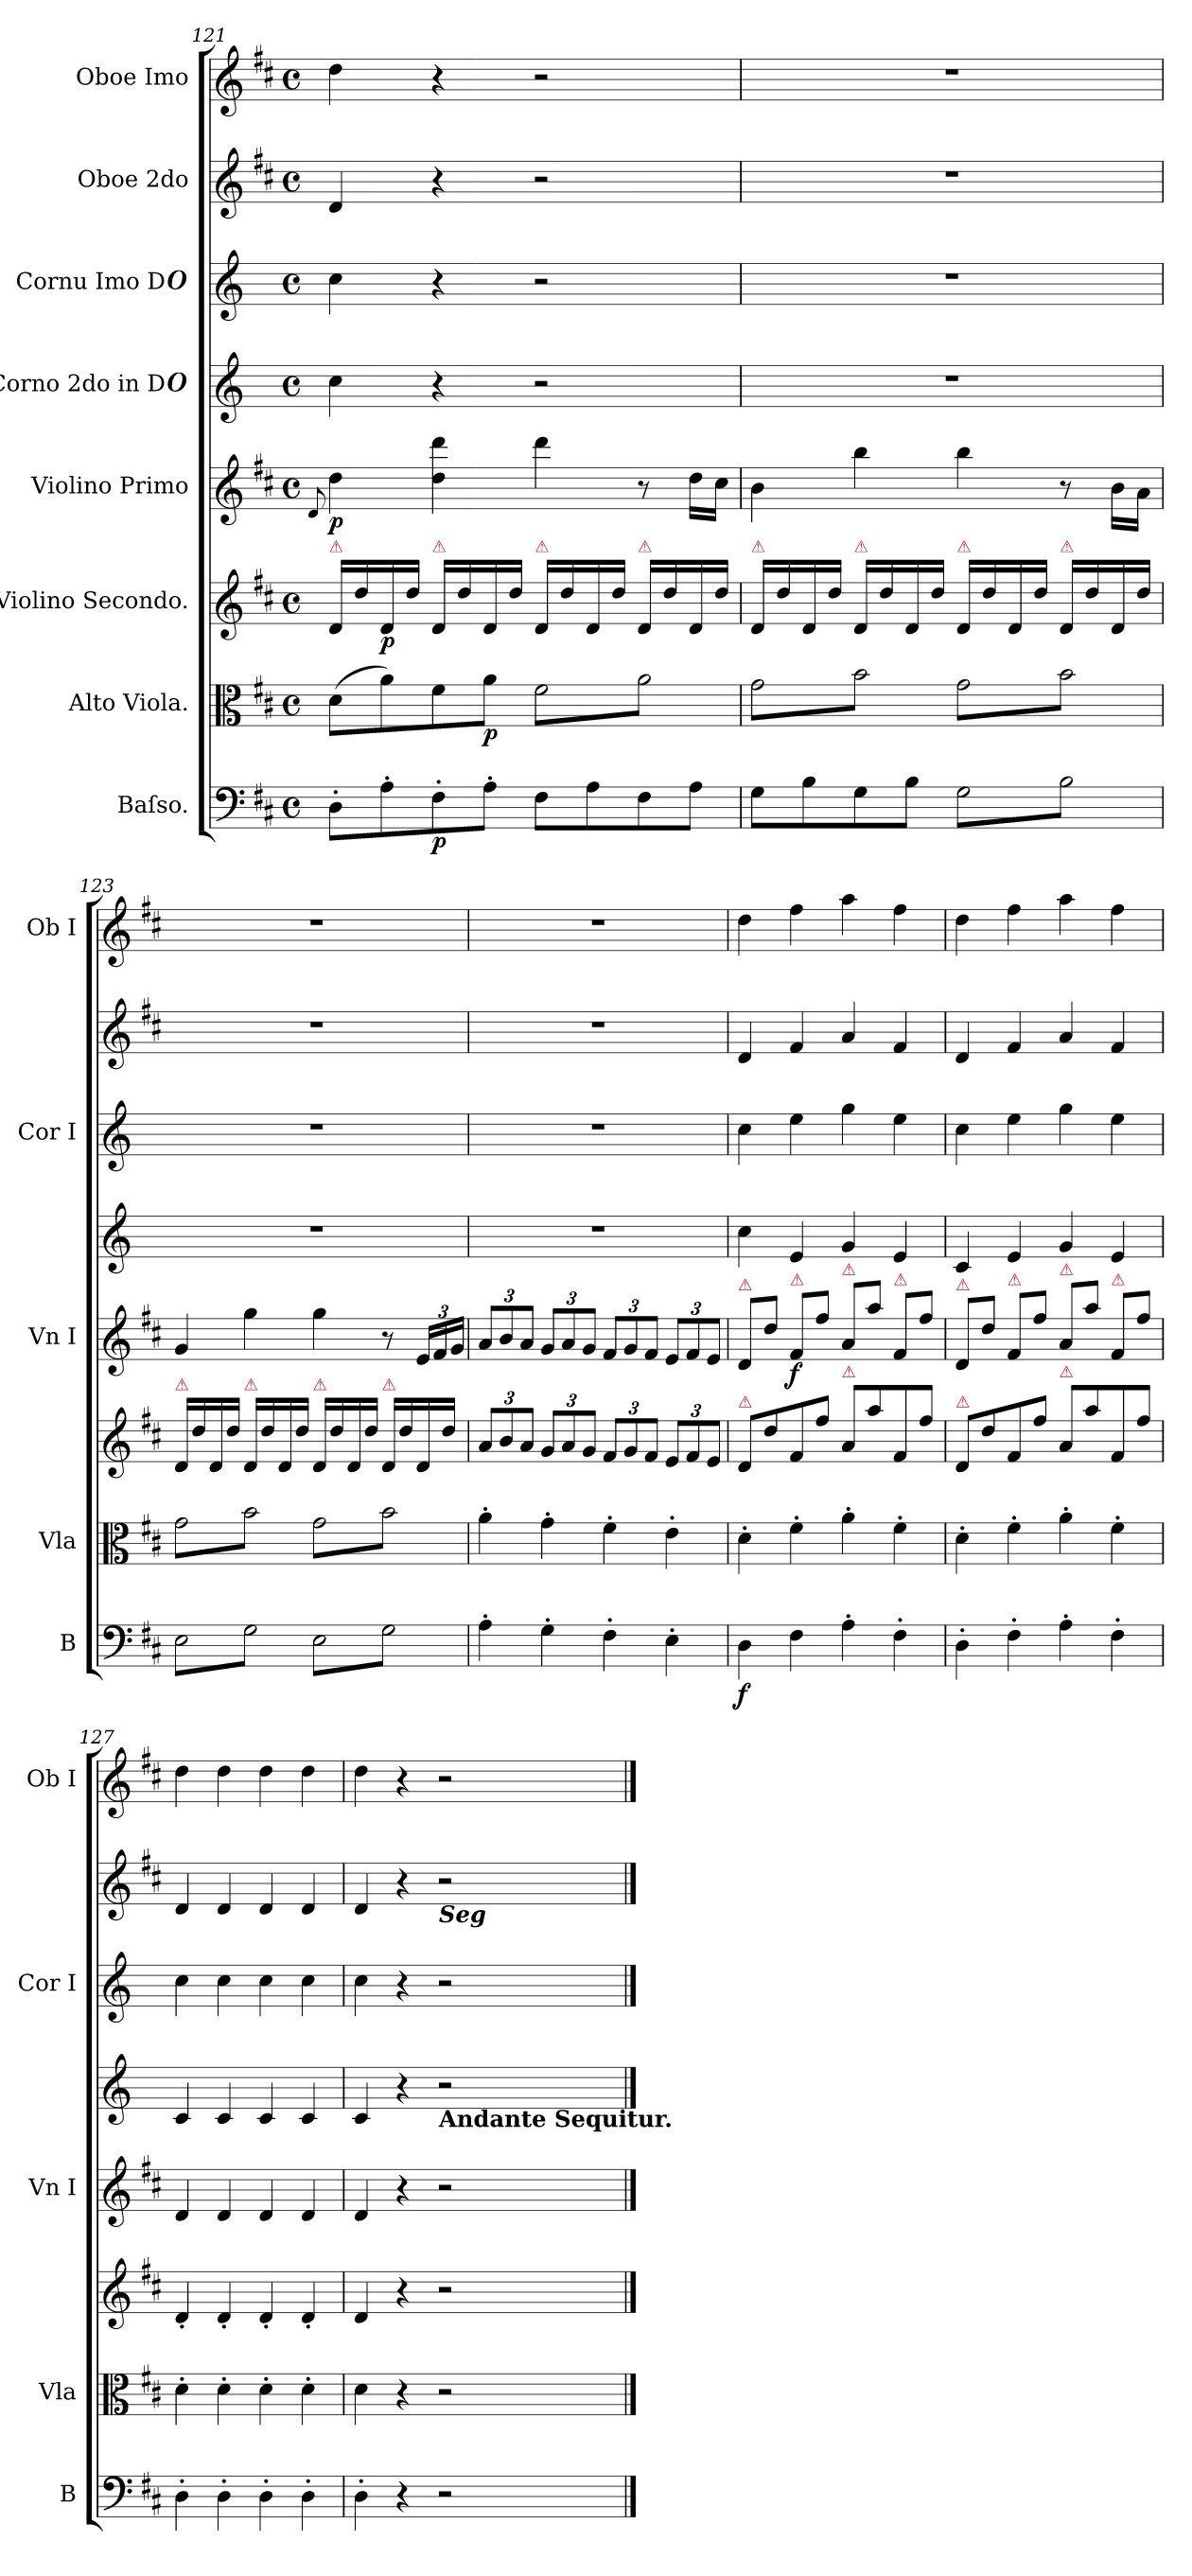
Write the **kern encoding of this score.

**kern	**dynam	**kern	**dynam	**kern	**dynam	**kern	**dynam	**kern	**kern	**kern	**kern
*part8	*part8	*part7	*part7	*part6	*part6	*part5	*part5	*part4	*part3	*part2	*part1
*staff8	*staff8	*staff7	*staff7	*staff6	*staff6	*staff5	*staff5	*staff4	*staff3	*staff2	*staff1
*I"Baſso.	*	*I"Alto Viola.	*	*I"Violino Secondo.	*	*I"Violino Primo	*	*I"Corno 2do in D#	*I"Cornu Imo D#	*I"Oboe 2do	*I"Oboe Imo
*I'B	*	*I'Vla	*	*	*	*I'Vn I	*	*	*I'Cor I	*	*I'Ob I
*clefF4	*	*clefC3	*	*clefG2	*	*clefG2	*	*clefG2	*clefG2	*clefG2	*clefG2
*	*	*	*	*	*	*	*	*ITrd-1c-2	*ITrd-1c-2	*	*
*k[f#c#]	*	*k[f#c#]	*	*k[f#c#]	*	*k[f#c#]	*	*k[f#c#]	*k[f#c#]	*k[f#c#]	*k[f#c#]
*D:	*	*D:	*	*D:	*	*D:	*	*	*	*D:	*D:
*M4/4	*	*M4/4	*	*M4/4	*	*M4/4	*	*M4/4	*M4/4	*M4/4	*M4/4
*met(c)	*	*met(c)	*	*met(c)	*	*met(c)	*	*met(c)	*met(c)	*met(c)	*met(c)
=121	=121	=121	=121	=121	=121	=121	=121	=121	=121	=121	=121
.	.	.	.	.	.	8qqd/	.	.	.	.	.
!	!	!	!	!LO:TX:a:color=crimson:t=⚠	!	!	!	!	!	!	!
8D'\L	.	(8d\L	.	16d/LL	.	4dd\	p	4dd\	4dd\	4d/	4dd\
.	.	.	.	16dd\	.	.	.	.	.	.	.
8A'\	.	8a\)	.	16d/	p	.	.	.	.	.	.
.	.	.	.	16dd\JJ	.	.	.	.	.	.	.
!	!	!	!	!LO:TX:a:color=crimson:t=⚠	!	!	!	!	!	!	!
8F#'\	p	8f#\	.	16d/LL	.	4dd\ 4ddd\	.	4r	4r	4r	4r
.	.	.	.	16dd\	.	.	.	.	.	.	.
8A'\J	.	8a\J	p	16d/	.	.	.	.	.	.	.
.	.	.	.	16dd\JJ	.	.	.	.	.	.	.
!	!	!	!	!LO:TX:a:color=crimson:t=⚠	!	!	!	!	!	!	!
*	*	*tremolo	*	*	*	*	*	*	*	*	*
8F#\L	.	8f#\L	.	16d/LL	.	4ddd\	.	2r	2r	2r	2r
.	.	.	.	16dd\	.	.	.	.	.	.	.
8A\	.	8a\	.	16d/	.	.	.	.	.	.	.
.	.	.	.	16dd\JJ	.	.	.	.	.	.	.
!	!	!	!	!LO:TX:a:color=crimson:t=⚠	!	!	!	!	!	!	!
8F#\	.	8f#\	.	16d/LL	.	8r	.	.	.	.	.
.	.	.	.	16dd\	.	.	.	.	.	.	.
8A\J	.	8a\J	.	16d/	.	16dd\LL	.	.	.	.	.
.	.	.	.	16dd\JJ	.	16cc#\JJ	.	.	.	.	.
=122	=122	=122	=122	=122	=122	=122	=122	=122	=122	=122	=122
!	!	!	!	!LO:TX:a:color=crimson:t=⚠	!	!	!	!	!	!	!
8G\L	.	8g\L	.	16d/LL	.	4b\	.	1r	1r	1r	1r
.	.	.	.	16dd\	.	.	.	.	.	.	.
8B\	.	8b\	.	16d/	.	.	.	.	.	.	.
.	.	.	.	16dd\JJ	.	.	.	.	.	.	.
!	!	!	!	!LO:TX:a:color=crimson:t=⚠	!	!	!	!	!	!	!
8G\	.	8g\	.	16d/LL	.	4bb\	.	.	.	.	.
.	.	.	.	16dd\	.	.	.	.	.	.	.
8B\J	.	8b\J	.	16d/	.	.	.	.	.	.	.
.	.	.	.	16dd\JJ	.	.	.	.	.	.	.
!	!	!	!	!LO:TX:a:color=crimson:t=⚠	!	!	!	!	!	!	!
*tremolo	*	*	*	*	*	*	*	*	*	*	*
8G\L	.	8g\L	.	16d/LL	.	4bb\	.	.	.	.	.
.	.	.	.	16dd\	.	.	.	.	.	.	.
8B\	.	8b\	.	16d/	.	.	.	.	.	.	.
.	.	.	.	16dd\JJ	.	.	.	.	.	.	.
!	!	!	!	!LO:TX:a:color=crimson:t=⚠	!	!	!	!	!	!	!
8G\	.	8g\	.	16d/LL	.	8r	.	.	.	.	.
.	.	.	.	16dd\	.	.	.	.	.	.	.
8B\J	.	8b\J	.	16d/	.	16b\LL	.	.	.	.	.
.	.	.	.	16dd\JJ	.	16a\JJ	.	.	.	.	.
=123	=123	=123	=123	=123	=123	=123	=123	=123	=123	=123	=123
!	!	!	!	!LO:TX:a:color=crimson:t=⚠	!	!	!	!	!	!	!
8E\L	.	8g\L	.	16d/LL	.	4g/	.	1r	1r	1r	1r
.	.	.	.	16dd\	.	.	.	.	.	.	.
8G\	.	8b\	.	16d/	.	.	.	.	.	.	.
.	.	.	.	16dd\JJ	.	.	.	.	.	.	.
!	!	!	!	!LO:TX:a:color=crimson:t=⚠	!	!	!	!	!	!	!
8E\	.	8g\	.	16d/LL	.	4gg\	.	.	.	.	.
.	.	.	.	16dd\	.	.	.	.	.	.	.
8G\J	.	8b\J	.	16d/	.	.	.	.	.	.	.
.	.	.	.	16dd\JJ	.	.	.	.	.	.	.
!	!	!	!	!LO:TX:a:color=crimson:t=⚠	!	!	!	!	!	!	!
8E\L	.	8g\L	.	16d/LL	.	4gg\	.	.	.	.	.
.	.	.	.	16dd\	.	.	.	.	.	.	.
8G\	.	8b\	.	16d/	.	.	.	.	.	.	.
.	.	.	.	16dd\JJ	.	.	.	.	.	.	.
!	!	!	!	!LO:TX:a:color=crimson:t=⚠	!	!	!	!	!	!	!
8E\	.	8g\	.	16d/LL	.	8r	.	.	.	.	.
.	.	.	.	16dd\	.	.	.	.	.	.	.
8G\J	.	8b\J	.	16d/	.	24e/LL	.	.	.	.	.
*	*	*Xtremolo	*	*	*	*	*	*	*	*	*
*Xtremolo	*	*	*	*	*	*	*	*	*	*	*
.	.	.	.	.	.	24f#/	.	.	.	.	.
.	.	.	.	16dd\JJ	.	.	.	.	.	.	.
.	.	.	.	.	.	24g/JJ	.	.	.	.	.
=124	=124	=124	=124	=124	=124	=124	=124	=124	=124	=124	=124
4A'\	.	4a'\	.	12a/L	.	12a/L	.	1r	1r	1r	1r
.	.	.	.	12b/	.	12b/	.	.	.	.	.
.	.	.	.	.	.	.	.	.	.	.	.
.	.	.	.	12a/J	.	12a/J	.	.	.	.	.
4G'\	.	4g'\	.	12g/L	.	12g/L	.	.	.	.	.
.	.	.	.	12a/	.	12a/	.	.	.	.	.
.	.	.	.	12g/J	.	12g/J	.	.	.	.	.
4F#'\	.	4f#'\	.	12f#/L	.	12f#/L	.	.	.	.	.
.	.	.	.	12g/	.	12g/	.	.	.	.	.
.	.	.	.	12f#/J	.	12f#/J	.	.	.	.	.
4E'\	.	4e'\	.	12e/L	.	12e/L	.	.	.	.	.
.	.	.	.	12f#/	.	12f#/	.	.	.	.	.
.	.	.	.	12e/J	.	12e/J	.	.	.	.	.
=125	=125	=125	=125	=125	=125	=125	=125	=125	=125	=125	=125
!	!	!	!	!	!	!LO:TX:a:color=crimson:t=⚠	!	!	!	!	!
!	!	!	!	!LO:TX:a:color=crimson:t=⚠	!	!	!	!	!	!	!
4D\	f	4d'\	for.	8d/L	.	8d/L	.	4dd\	4dd\	4d/	4dd\
.	.	.	.	8dd\	for	8dd\J	.	.	.	.	.
!	!	!	!	!	!	!LO:TX:a:color=crimson:t=⚠	!	!	!	!	!
4F#\	.	4f#'\	.	8f#/	.	8f#/L	f	4f#/	4ff#\	4f#/	4ff#\
.	.	.	.	8ff#\J	.	8ff#\J	.	.	.	.	.
!	!	!	!	!	!	!LO:TX:a:color=crimson:t=⚠	!	!	!	!	!
!	!	!	!	!LO:TX:a:color=crimson:t=⚠	!	!	!	!	!	!	!
4A'\	.	4a'\	.	8a/L	.	8a/L	.	4a/	4aa\	4a/	4aa\
.	.	.	.	8aa\	.	8aa\J	.	.	.	.	.
!	!	!	!	!	!	!LO:TX:a:color=crimson:t=⚠	!	!	!	!	!
4F#'\	.	4f#'\	.	8f#/	.	8f#/L	.	4f#/	4ff#\	4f#/	4ff#\
.	.	.	.	8ff#\J	.	8ff#\J	.	.	.	.	.
=126	=126	=126	=126	=126	=126	=126	=126	=126	=126	=126	=126
!	!	!	!	!	!	!LO:TX:a:color=crimson:t=⚠	!	!	!	!	!
!	!	!	!	!LO:TX:a:color=crimson:t=⚠	!	!	!	!	!	!	!
4D'\	.	4d'\	.	8d/L	.	8d/L	.	4d/	4dd\	4d/	4dd\
.	.	.	.	8dd\	.	8dd/J	.	.	.	.	.
!	!	!	!	!	!	!LO:TX:a:color=crimson:t=⚠	!	!	!	!	!
4F#'\	.	4f#'\	.	8f#/	.	8f#/L	.	4f#/	4ff#\	4f#/	4ff#\
.	.	.	.	8ff#\J	.	8ff#\J	.	.	.	.	.
!	!	!	!	!	!	!LO:TX:a:color=crimson:t=⚠	!	!	!	!	!
!	!	!	!	!LO:TX:a:color=crimson:t=⚠	!	!	!	!	!	!	!
4A'\	.	4a'\	.	8a/L	.	8a/L	.	4a/	4aa\	4a/	4aa\
.	.	.	.	8aa\	.	8aa\J	.	.	.	.	.
!	!	!	!	!	!	!LO:TX:a:color=crimson:t=⚠	!	!	!	!	!
4F#'\	.	4f#'\	.	8f#/	.	8f#/L	.	4f#/	4ff#\	4f#/	4ff#\
.	.	.	.	8ff#\J	.	8ff#\J	.	.	.	.	.
=127	=127	=127	=127	=127	=127	=127	=127	=127	=127	=127	=127
4D'\	.	4d'\	.	4d'/	.	4d/	.	4d/	4dd\	4d/	4dd\
4D'\	.	4d'\	.	4d'/	.	4d/	.	4d/	4dd\	4d/	4dd\
4D'\	.	4d'\	.	4d'/	.	4d/	.	4d/	4dd\	4d/	4dd\
4D'\	.	4d'\	.	4d'/	.	4d/	.	4d/	4dd\	4d/	4dd\
=128	=128	=128	=128	=128	=128	=128	=128	=128	=128	=128	=128
4D'\	.	4d\	.	4d/	.	4d/	.	4d/	4dd\	4d/	4dd\
4r	.	4r	.	4r	.	4r	.	4r	4r	4r	4r
!	!	!	!	!	!	!	!	!	!	!LO:TX:b:Bi:t=Seg	!
!	!	!	!	!	!	!	!	!LO:TX:b:B:t=Andante Sequitur.	!	!	!
2r	.	2r	.	2r	.	2r	.	2r	2r	2r	2r
==	==	==	==	==	==	==	==	==	==	==	==
*-	*-	*-	*-	*-	*-	*-	*-	*-	*-	*-	*-
